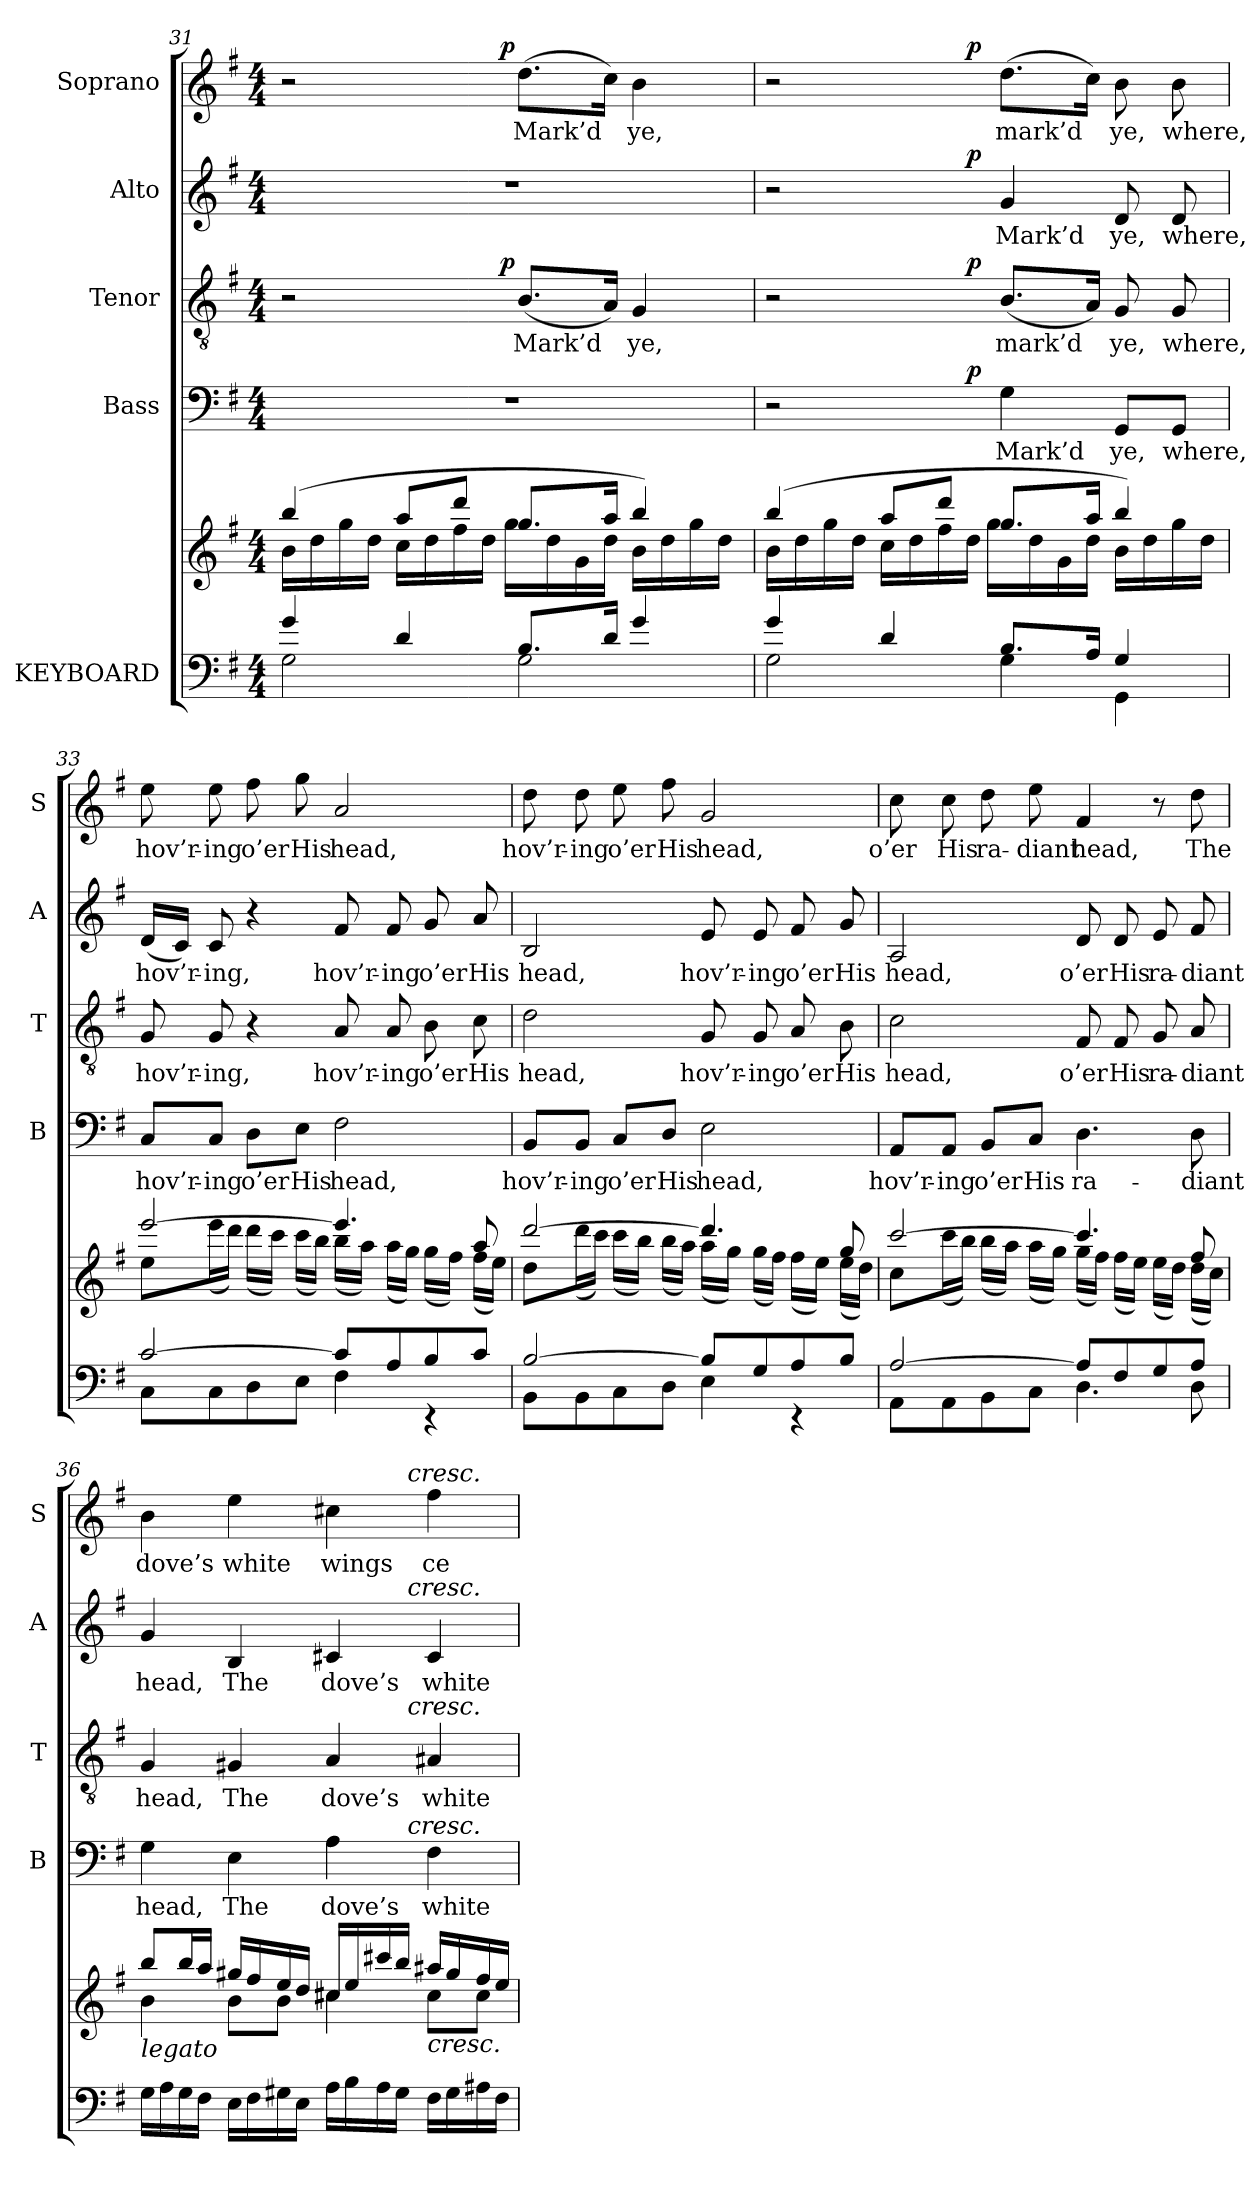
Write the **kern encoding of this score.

**kern	**kern	**kern	**text	**dynam	**kern	**text	**dynam	**kern	**text	**dynam	**kern	**text	**dynam
*part5	*part5	*part4	*part4	*part4	*part3	*part3	*part3	*part2	*part2	*part2	*part1	*part1	*part1
*staff6	*staff5	*staff4	*staff4	*staff4	*staff3	*staff3	*staff3	*staff2	*staff2	*staff2	*staff1	*staff1	*staff1
*I"KEYBOARD	*	*I"Bass	*	*	*I"Tenor	*	*	*I"Alto	*	*	*I"Soprano	*	*
*	*	*I'B	*	*	*I'T	*	*	*I'A	*	*	*I'S	*	*
!!LO:PB:g=z
*clefF4	*clefG2	*clefF4	*	*	*clefGv2	*	*	*clefG2	*	*	*clefG2	*	*
*k[f#]	*k[f#]	*k[f#]	*	*	*k[f#]	*	*	*k[f#]	*	*	*k[f#]	*	*
*G:	*G:	*G:	*	*	*G:	*	*	*G:	*	*	*G:	*	*
*M4/4	*M4/4	*M4/4	*	*	*M4/4	*	*	*M4/4	*	*	*M4/4	*	*
=31	=31	=31	=31	=31	=31	=31	=31	=31	=31	=31	=31	=31	=31
*^	*^	*	*	*	*^	*	*	*	*	*	*^	*	*
4g/	2G\	(4bb/	16b\LL	1r	.	.	2r	4...ryy	.	.	1r	.	.	2r	4...ryy	.	.
.	.	.	16dd\	.	.	.	.	.	.	.	.	.	.	.	.	.	.
.	.	.	16gg\	.	.	.	.	.	.	.	.	.	.	.	.	.	.
.	.	.	16dd\JJ	.	.	.	.	.	.	.	.	.	.	.	.	.	.
4d/	.	8aa/L	16cc\LL	.	.	.	.	.	.	.	.	.	.	.	.	.	.
.	.	.	16dd\	.	.	.	.	.	.	.	.	.	.	.	.	.	.
.	.	8ddd/J	16ff#\	.	.	.	.	.	.	.	.	.	.	.	.	.	.
.	.	.	16dd\JJ	.	.	.	.	.	.	.	.	.	.	.	.	.	.
!	!	!	!	!	!	!	!	!	!	!LO:DY:a	!	!	!	!	!	!	!LO:DY:a
.	.	.	.	.	.	.	.	2ryy	.	p	.	.	.	.	2ryy	.	p
8.B/L	2G\	8.gg/L	16gg\LL	.	.	.	(8.B/L	.	Mark’d	.	.	.	.	(8.dd\L	.	Mark’d	.
.	.	.	16dd\	.	.	.	.	.	.	.	.	.	.	.	.	.	.
.	.	.	16g\	.	.	.	.	.	.	.	.	.	.	.	.	.	.
16d/Jk	.	16aa/Jk	16dd\JJ	.	.	.	16A/Jk)	.	.	.	.	.	.	16cc\Jk)	.	.	.
4g/	.	4bb/)	16b\LL	.	.	.	4G/	.	ye,	.	.	.	.	4b\	.	ye,	.
.	.	.	16dd\	.	.	.	.	.	.	.	.	.	.	.	.	.	.
.	.	.	16gg\	.	.	.	.	.	.	.	.	.	.	.	.	.	.
.	.	.	16dd\JJ	.	.	.	.	.	.	.	.	.	.	.	.	.	.
.	.	.	.	.	.	.	.	32ryy	.	.	.	.	.	.	32ryy	.	.
=32	=32	=32	=32	=32	=32	=32	=32	=32	=32	=32	=32	=32	=32	=32	=32	=32	=32
*	*	*	*	*^	*	*	*	*	*	*	*^	*	*	*	*	*	*
4g/	2G\	(4bb/	16b\LL	2r	4..ryy	.	.	2r	4..ryy	.	.	2r	4..ryy	.	.	2r	4..ryy	.	.
.	.	.	16dd\	.	.	.	.	.	.	.	.	.	.	.	.	.	.	.	.
.	.	.	16gg\	.	.	.	.	.	.	.	.	.	.	.	.	.	.	.	.
.	.	.	16dd\JJ	.	.	.	.	.	.	.	.	.	.	.	.	.	.	.	.
4d/	.	8aa/L	16cc\LL	.	.	.	.	.	.	.	.	.	.	.	.	.	.	.	.
.	.	.	16dd\	.	.	.	.	.	.	.	.	.	.	.	.	.	.	.	.
.	.	8ddd/J	16ff#\	.	.	.	.	.	.	.	.	.	.	.	.	.	.	.	.
!	!	!	!	!	!	!	!LO:DY:a	!	!	!	!LO:DY:a	!	!	!	!LO:DY:a	!	!	!	!LO:DY:a
.	.	.	16dd\JJ	.	2ryy	.	p	.	2ryy	.	p	.	2ryy	.	p	.	2ryy	.	p
8.B/L	4G\	8.gg/L	16gg\LL	4G\	.	Mark’d	.	(8.B/L	.	mark’d	.	4g/	.	Mark’d	.	(8.dd\L	.	mark’d	.
.	.	.	16dd\	.	.	.	.	.	.	.	.	.	.	.	.	.	.	.	.
.	.	.	16g\	.	.	.	.	.	.	.	.	.	.	.	.	.	.	.	.
16A/Jk	.	16aa/Jk	16dd\JJ	.	.	.	.	16A/Jk)	.	.	.	.	.	.	.	16cc\Jk)	.	.	.
4G/	4GG\	4bb/)	16b\LL	8GG/L	.	ye,	.	8G/	.	ye,	.	8d/	.	ye,	.	8b\	.	ye,	.
.	.	.	16dd\	.	.	.	.	.	.	.	.	.	.	.	.	.	.	.	.
.	.	.	16gg\	8GG/J	.	where,	.	8G/	.	where,	.	8d/	.	where,	.	8b\	.	where,	.
.	.	.	16dd\JJ	.	16ryy	.	.	.	16ryy	.	.	.	16ryy	.	.	.	16ryy	.	.
*	*	*	*	*v	*v	*	*	*	*	*	*	*v	*v	*	*	*v	*v	*	*
*	*	*	*	*	*	*	*v	*v	*	*	*	*	*	*	*	*
=33	=33	=33	=33	=33	=33	=33	=33	=33	=33	=33	=33	=33	=33	=33	=33
[>2c/	8C\L	[>2eee/	8ee\L	8C/L	hov’r-	.	8G/	hov’r-	.	(16d/LL	hov’r-	.	8ee\	hov’r-	.
.	.	.	.	.	.	.	.	.	.	16c/JJ)	.	.	.	.	.
.	8C\	.	(16eee\L	8C/J	-ing	.	8G/	-ing,	.	8c/	-ing,	.	8ee\	-ing	.
.	.	.	16ddd\JJ)	.	.	.	.	.	.	.	.	.	.	.	.
.	8D\	.	(16ddd\LL	8D\L	o’er	.	4r	.	.	4r	.	.	8ff#\	o’er	.
.	.	.	16ccc\JJ)	.	.	.	.	.	.	.	.	.	.	.	.
.	8E\J	.	(16ccc\LL	8E\J	His	.	.	.	.	.	.	.	8gg\	His	.
.	.	.	16bb\JJ)	.	.	.	.	.	.	.	.	.	.	.	.
8c/L]	4F#\	4.eee/]	(16bb\LL	2F#\	head,	.	8A/	hov’r-	.	8f#/	hov’r-	.	2a/	head,	.
.	.	.	16aa\JJ)	.	.	.	.	.	.	.	.	.	.	.	.
8A/	.	.	(16aa\LL	.	.	.	8A/	-ing	.	8f#/	-ing	.	.	.	.
.	.	.	16gg\JJ)	.	.	.	.	.	.	.	.	.	.	.	.
8B/	4rEE	.	(16gg\LL	.	.	.	8B\	o’er	.	8g/	o’er	.	.	.	.
.	.	.	16ff#\JJ)	.	.	.	.	.	.	.	.	.	.	.	.
8c/J	.	8aa/	(16ff#\LL	.	.	.	8c\	His	.	8a/	His	.	.	.	.
.	.	.	16ee\JJ)	.	.	.	.	.	.	.	.	.	.	.	.
!!LO:LB:g=z
=34	=34	=34	=34	=34	=34	=34	=34	=34	=34	=34	=34	=34	=34	=34	=34
[>2B/	8BB\L	[>2ddd/	8dd\L	8BB/L	hov’r-	.	2d\	head,	.	2B/	head,	.	8dd\	hov’r-	.
.	8BB\	.	(16ddd\L	8BB/J	-ing	.	.	.	.	.	.	.	8dd\	-ing	.
.	.	.	16ccc\JJ)	.	.	.	.	.	.	.	.	.	.	.	.
.	8C\	.	(16ccc\LL	8C/L	o’er	.	.	.	.	.	.	.	8ee\	o’er	.
.	.	.	16bb\JJ)	.	.	.	.	.	.	.	.	.	.	.	.
.	8D\J	.	(16bb\LL	8D/J	His	.	.	.	.	.	.	.	8ff#\	His	.
.	.	.	16aa\JJ)	.	.	.	.	.	.	.	.	.	.	.	.
8B/L]	4E\	4.ddd/]	(16aa\LL	2E\	head,	.	8G/	hov’r-	.	8e/	hov’r-	.	2g/	head,	.
.	.	.	16gg\JJ)	.	.	.	.	.	.	.	.	.	.	.	.
8G/	.	.	(16gg\LL	.	.	.	8G/	-ing	.	8e/	-ing	.	.	.	.
.	.	.	16ff#\JJ)	.	.	.	.	.	.	.	.	.	.	.	.
8A/	4rEE	.	(16ff#\LL	.	.	.	8A/	o’er	.	8f#/	o’er	.	.	.	.
.	.	.	16ee\JJ)	.	.	.	.	.	.	.	.	.	.	.	.
8B/J	.	8gg/	(16ee\LL	.	.	.	8B\	His	.	8g/	His	.	.	.	.
.	.	.	16dd\JJ)	.	.	.	.	.	.	.	.	.	.	.	.
=35	=35	=35	=35	=35	=35	=35	=35	=35	=35	=35	=35	=35	=35	=35	=35
[>2A/	8AA\L	[>2ccc/	8cc\L	8AA/L	hov’r-	.	2c\	head,	.	2A/	head,	.	8cc\	o’er	.
.	8AA\	.	(16ccc\L	8AA/J	-ing	.	.	.	.	.	.	.	8cc\	His	.
.	.	.	16bb\JJ)	.	.	.	.	.	.	.	.	.	.	.	.
.	8BB\	.	(16bb\LL	8BB/L	o’er	.	.	.	.	.	.	.	8dd\	ra-	.
.	.	.	16aa\JJ)	.	.	.	.	.	.	.	.	.	.	.	.
.	8C\J	.	(16aa\LL	8C/J	His	.	.	.	.	.	.	.	8ee\	-diant	.
.	.	.	16gg\JJ)	.	.	.	.	.	.	.	.	.	.	.	.
8A/L]	4.D\	4.ccc/]	(16gg\LL	4.D\	ra-	.	8F#/	o’er	.	8d/	o’er	.	4f#/	head,	.
.	.	.	16ff#\JJ)	.	.	.	.	.	.	.	.	.	.	.	.
8F#/	.	.	(16ff#\LL	.	.	.	8F#/	His	.	8d/	His	.	.	.	.
.	.	.	16ee\JJ)	.	.	.	.	.	.	.	.	.	.	.	.
8G/	.	.	(16ee\LL	.	.	.	8G/	ra-	.	8e/	ra-	.	8r	.	.
.	.	.	16dd\JJ)	.	.	.	.	.	.	.	.	.	.	.	.
8A/J	8D\	8ff#/	(16dd\LL	8D\	-diant	.	8A/	-diant	.	8f#/	-diant	.	8dd\	The	.
.	.	.	16cc\JJ)	.	.	.	.	.	.	.	.	.	.	.	.
*v	*v	*	*	*	*	*	*	*	*	*	*	*	*	*	*
=36	=36	=36	=36	=36	=36	=36	=36	=36	=36	=36	=36	=36	=36	=36
!	!LO:TX:b:i:t=legato	!	!	!	!	!	!	!	!	!	!	!	!	!
*	*	*	*^	*	*	*^	*	*	*^	*	*	*^	*	*
16G\LL	8bb/L	4b\	4G\	2ryy	head,	.	4G/	2ryy	head,	.	4g/	2ryy	head,	.	4b\	2ryy	dove’s	.
16A\	.	.	.	.	.	.	.	.	.	.	.	.	.	.	.	.	.	.
16G\	16bb/L	.	.	.	.	.	.	.	.	.	.	.	.	.	.	.	.	.
16F#\JJ	16aa/JJ	.	.	.	.	.	.	.	.	.	.	.	.	.	.	.	.	.
16E\LL	16gg#X/LL	8b\L	4E\	.	The	.	4G#X/	.	The	.	4B/	.	The	.	4ee\	.	white	.
16F#\	16ff#/	.	.	.	.	.	.	.	.	.	.	.	.	.	.	.	.	.
16G#X\	16ee/	8b\J	.	.	.	.	.	.	.	.	.	.	.	.	.	.	.	.
16E\JJ	16dd/JJ	.	.	.	.	.	.	.	.	.	.	.	.	.	.	.	.	.
16A\LL	16cc#X/LL	4cc#\	4A\	8..ryy	dove’s	.	4A/	8..ryy	dove’s	.	4c#X/	8..ryy	dove’s	.	4cc#X\	8..ryy	wings	.
16B\	16ee/	.	.	.	.	.	.	.	.	.	.	.	.	.	.	.	.	.
16A\	16ccc#X/	.	.	.	.	.	.	.	.	.	.	.	.	.	.	.	.	.
16G#\JJ	16bb/JJ	.	.	.	.	.	.	.	.	.	.	.	.	.	.	.	.	.
!	!	!	!	!	!	!	!	!	!	!	!	!	!	!	!	!LO:TX:a:i:t=cresc.	!	!
!	!	!	!	!	!	!	!	!	!	!	!	!LO:TX:a:i:t=cresc.	!	!	!	!	!	!
!	!	!	!	!	!	!	!	!LO:TX:a:i:t=cresc.	!	!	!	!	!	!	!	!	!	!
!	!	!	!	!LO:TX:a:i:t=cresc.	!	!	!	!	!	!	!	!	!	!	!	!	!	!
.	.	.	.	4ryy	.	.	.	4ryy	.	.	.	4ryy	.	.	.	4ryy	.	.
!	!LO:TX:b:i:t=cresc.	!	!	!	!	!	!	!	!	!	!	!	!	!	!	!	!	!
16F#\LL	16aa#X/LL	8cc#\L	4F#\	.	white	.	4A#X/	.	white	.	4c#/	.	white	.	4ff#\	.	ce-	.
16G#\	16gg#/	.	.	.	.	.	.	.	.	.	.	.	.	.	.	.	.	.
16A#X\	16ff#/	8cc#\J	.	.	.	.	.	.	.	.	.	.	.	.	.	.	.	.
16F#\JJ	16ee/JJ	.	.	.	.	.	.	.	.	.	.	.	.	.	.	.	.	.
.	.	.	.	32ryy	.	.	.	32ryy	.	.	.	32ryy	.	.	.	32ryy	.	.
*	*v	*v	*	*	*	*	*v	*v	*	*	*v	*v	*	*	*v	*v	*	*
*	*	*v	*v	*	*	*	*	*	*	*	*	*	*	*
=	=	=	=	=	=	=	=	=	=	=	=	=	=
*-	*-	*-	*-	*-	*-	*-	*-	*-	*-	*-	*-	*-	*-
